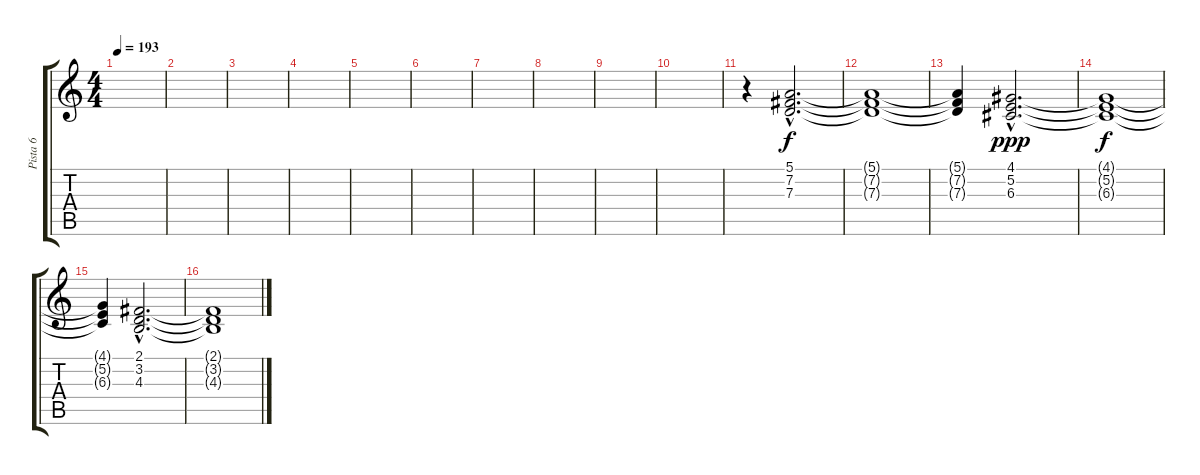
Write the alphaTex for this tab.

\track ("Pista 6" "Pista 6") {instrument choiraahs}
\staff {score tabs}
\tuning (E4 B3 G3 D3 A2 E2) {hide}
\ts (4 4)
\tempo 193
\clef g2
\ks c
|
|
|
|
|
|
|
|
|
|
r.4 (5.1{hac} 7.2{hac} 7.3{hac}).2{d volume 5} |
(5.1{t} 7.2{t} 7.3{t}).1 |
(5.1{t} 7.2{t} 7.3{t}).4 (4.1{hac} 5.2{hac} 6.3{hac}).2{d dy ppp} |
(4.1{t} 5.2{t} 6.3{t}).1{dy f} |
(4.1{t} 5.2{t} 6.3{t}).4 (2.1{hac} 3.2{hac} 4.3{hac}).2{d} |
(2.1{t} 3.2{t} 4.3{t}).1
